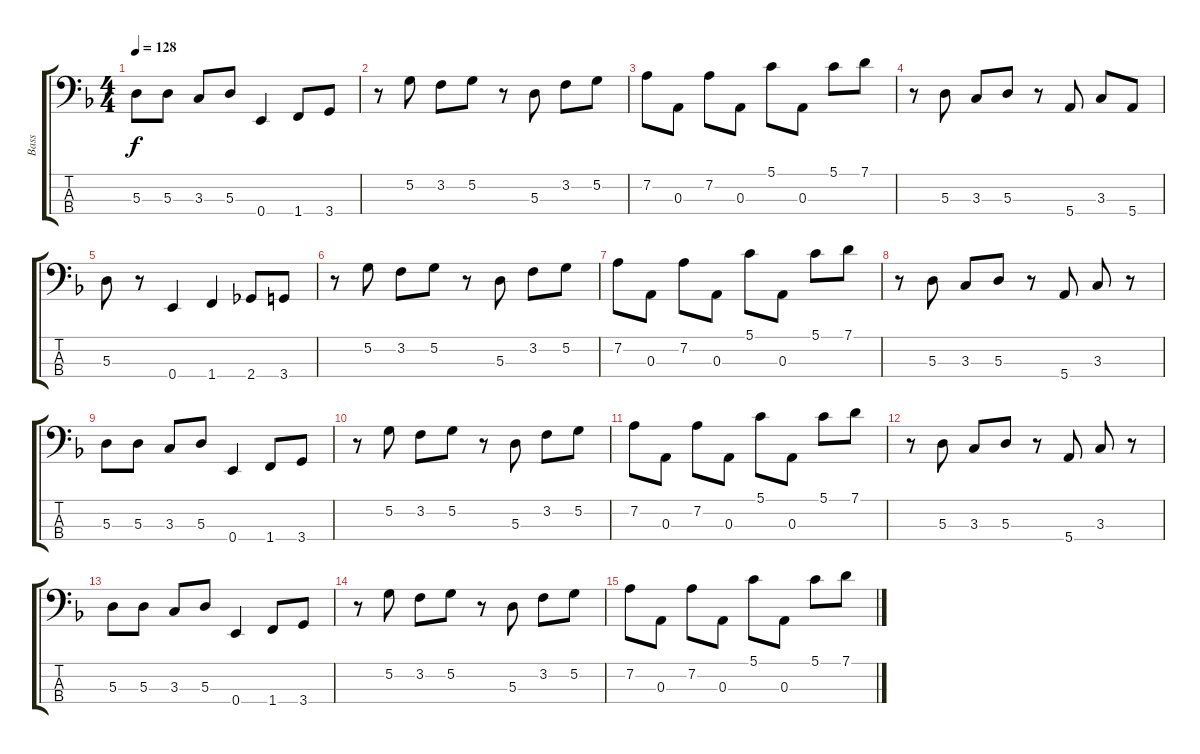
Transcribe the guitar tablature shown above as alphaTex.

\track ("Bass" "Bass") {instrument synthbass1}
\staff {score tabs}
\tuning (G2 D2 A1 E1) {hide}
\ts (4 4)
\tempo 128
\clef f4
\ks f
5.3.8{dy f} 5.3.8 3.3.8 5.3.8 0.4.4 1.4.8 3.4.8 |
r.8 5.2.8 3.2.8 5.2.8 r.8 5.3.8 3.2.8 5.2.8 |
7.2.8 0.3.8 7.2.8 0.3.8 5.1.8 0.3.8 5.1.8 7.1.8 |
r.8 5.3.8 3.3.8 5.3.8 r.8 5.4.8 3.3.8 5.4.8 |
5.3.8 r.8 0.4.4 1.4.4 2.4.8 3.4.8 |
r.8 5.2.8 3.2.8 5.2.8 r.8 5.3.8 3.2.8 5.2.8 |
7.2.8 0.3.8 7.2.8 0.3.8 5.1.8 0.3.8 5.1.8 7.1.8 |
r.8 5.3.8 3.3.8 5.3.8 r.8 5.4.8 3.3.8 r.8 |
5.3.8 5.3.8 3.3.8 5.3.8 0.4.4 1.4.8 3.4.8 |
r.8 5.2.8 3.2.8 5.2.8 r.8 5.3.8 3.2.8 5.2.8 |
7.2.8 0.3.8 7.2.8 0.3.8 5.1.8 0.3.8 5.1.8 7.1.8 |
r.8 5.3.8 3.3.8 5.3.8 r.8 5.4.8 3.3.8 r.8 |
5.3.8 5.3.8 3.3.8 5.3.8 0.4.4 1.4.8 3.4.8 |
r.8 5.2.8 3.2.8 5.2.8 r.8 5.3.8 3.2.8 5.2.8 |
7.2.8 0.3.8 7.2.8 0.3.8 5.1.8 0.3.8 5.1.8 7.1.8
